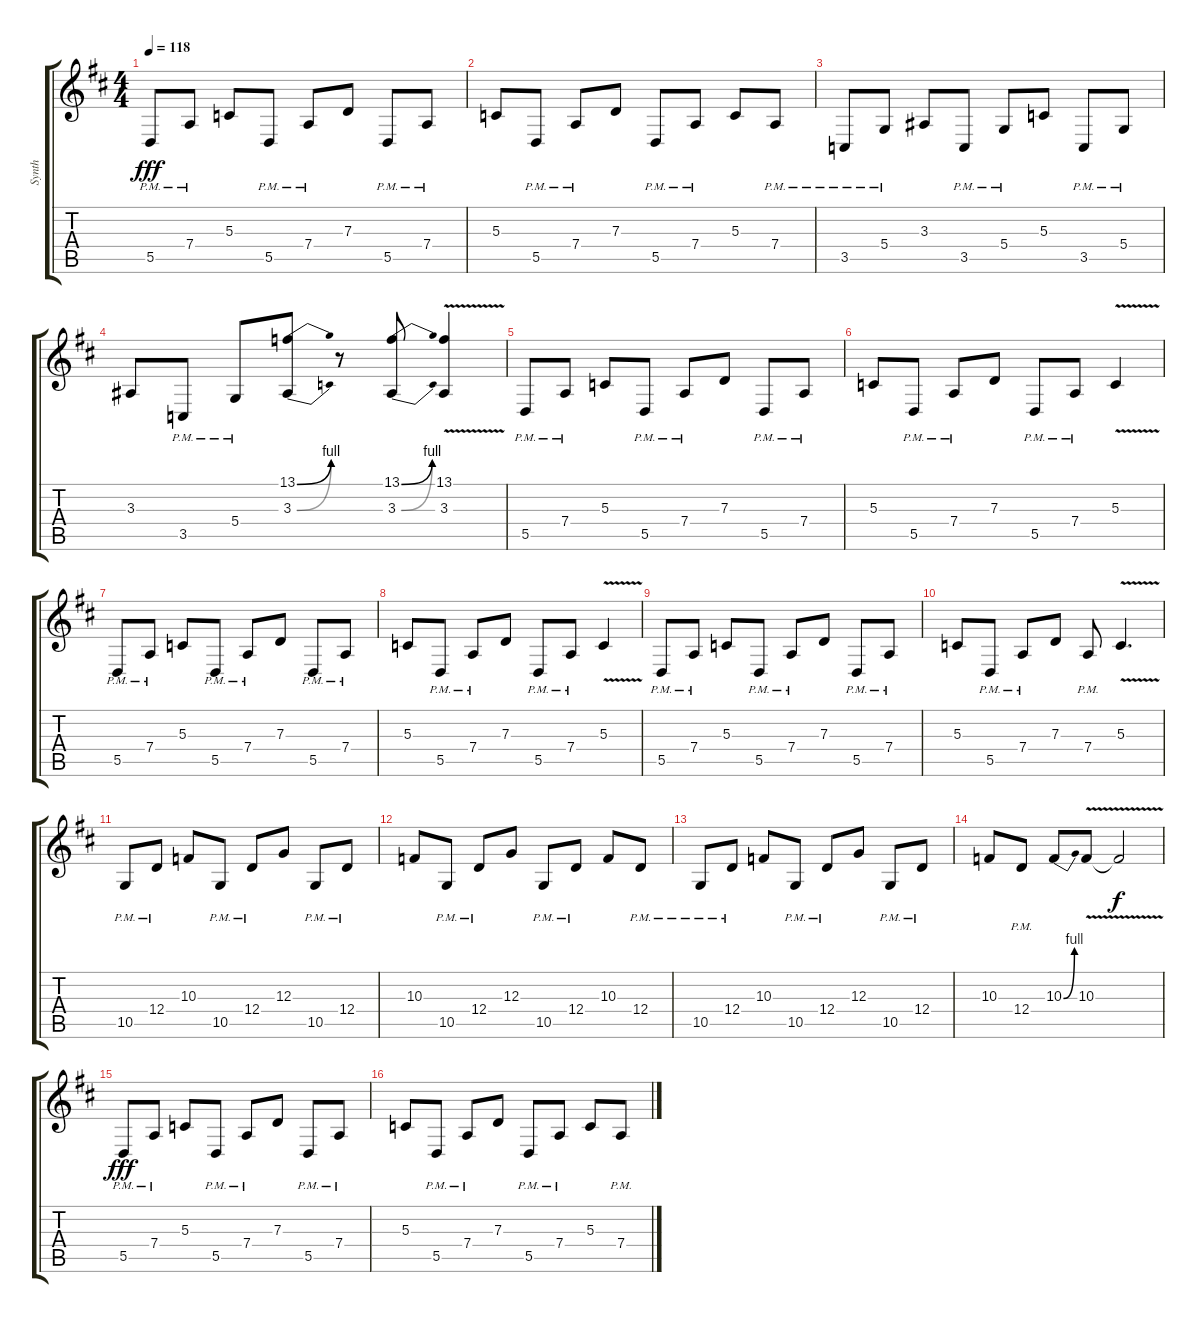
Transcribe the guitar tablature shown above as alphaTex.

\track ("Synth" "Synth") {instrument lead1square}
\staff {score tabs}
\tuning (E4 B3 G3 D3 A2 E2) {hide}
\ts (4 4)
\tempo 118
\clef g2
\ks d
5.5{pm}.8{dy fff instrument lead1square} 7.4{pm}.8 5.3.8{instrument lead2sawtooth} 5.5{pm}.8{instrument lead1square} 7.4{pm}.8 7.3.8{instrument lead2sawtooth} 5.5{pm}.8{instrument lead1square} 7.4{pm}.8 |
5.3.8{instrument lead2sawtooth} 5.5{pm}.8{instrument lead1square} 7.4{pm}.8 7.3.8{instrument lead2sawtooth} 5.5{pm}.8{instrument lead1square} 7.4{pm}.8 5.3.8{instrument lead2sawtooth} 7.4{pm}.8{instrument lead1square} |
3.5{pm}.8 5.4{pm}.8 3.3.8{instrument lead2sawtooth} 3.5{pm}.8{instrument lead1square} 5.4{pm}.8 5.3.8{instrument lead2sawtooth} 3.5{pm}.8{instrument lead1square} 5.4{pm}.8 |
3.3.8{instrument lead2sawtooth} 3.5{pm}.8{instrument lead1square} 5.4{pm}.8 (13.1{be (bend 0 0 60 4)} 3.3{be (bend 0 0 60 4)}).8{instrument lead2sawtooth} r.8 (13.1{be (bend 0 0 60 4)} 3.3{be (bend 0 0 60 4)}).8 (13.1 3.3{v}).4 |
5.5{pm}.8{instrument lead1square} 7.4{pm}.8 5.3.8{instrument lead2sawtooth} 5.5{pm}.8{instrument lead1square} 7.4{pm}.8 7.3.8{instrument lead2sawtooth} 5.5{pm}.8{instrument lead1square} 7.4{pm}.8 |
5.3.8{instrument lead2sawtooth} 5.5{pm}.8{instrument lead1square} 7.4{pm}.8 7.3.8{instrument lead2sawtooth} 5.5{pm}.8{instrument lead1square} 7.4{pm}.8 5.3{v}.4{instrument lead2sawtooth} |
5.5{pm}.8{instrument lead1square} 7.4{pm}.8 5.3.8{instrument lead2sawtooth} 5.5{pm}.8{instrument lead1square} 7.4{pm}.8 7.3.8{instrument lead2sawtooth} 5.5{pm}.8{instrument lead1square} 7.4{pm}.8 |
5.3.8{instrument lead2sawtooth} 5.5{pm}.8{instrument lead1square} 7.4{pm}.8 7.3.8{instrument lead2sawtooth} 5.5{pm}.8{instrument lead1square} 7.4{pm}.8 5.3{v}.4{instrument lead2sawtooth} |
5.5{pm}.8{instrument lead1square} 7.4{pm}.8 5.3.8{instrument lead2sawtooth} 5.5{pm}.8{instrument lead1square} 7.4{pm}.8 7.3.8{instrument lead2sawtooth} 5.5{pm}.8{instrument lead1square} 7.4{pm}.8 |
5.3.8{instrument lead2sawtooth} 5.5{pm}.8{instrument lead1square} 7.4{pm}.8 7.3.8{instrument lead2sawtooth} 7.4{pm}.8{instrument lead1square} 5.3{v}.4{d instrument lead2sawtooth} |
10.5{pm}.8{instrument lead1square} 12.4{pm}.8 10.3.8{instrument lead2sawtooth} 10.5{pm}.8{instrument lead1square} 12.4{pm}.8 12.3.8{instrument lead2sawtooth} 10.5{pm}.8{instrument lead1square} 12.4{pm}.8 |
10.3.8{instrument lead2sawtooth} 10.5{pm}.8{instrument lead1square} 12.4{pm}.8 12.3.8{instrument lead2sawtooth} 10.5{pm}.8{instrument lead1square} 12.4{pm}.8 10.3.8{instrument lead2sawtooth} 12.4{pm}.8{instrument lead1square} |
10.5{pm}.8 12.4{pm}.8 10.3.8{instrument lead2sawtooth} 10.5{pm}.8{instrument lead1square} 12.4{pm}.8 12.3.8{instrument lead2sawtooth} 10.5{pm}.8{instrument lead1square} 12.4{pm}.8 |
10.3.8{instrument lead2sawtooth} 12.4{pm}.8{instrument lead1square} 10.3{be (bend 0 0 60 4)}.8{instrument lead2sawtooth} 10.3{v}.8 10.3{t}.2{dy f} |
5.5{pm}.8{dy fff instrument lead1square} 7.4{pm}.8 5.3.8{instrument lead2sawtooth} 5.5{pm}.8{instrument lead1square} 7.4{pm}.8 7.3.8{instrument lead2sawtooth} 5.5{pm}.8{instrument lead1square} 7.4{pm}.8 |
5.3.8{instrument lead2sawtooth} 5.5{pm}.8{instrument lead1square} 7.4{pm}.8 7.3.8{instrument lead2sawtooth} 5.5{pm}.8{instrument lead1square} 7.4{pm}.8 5.3.8{instrument lead2sawtooth} 7.4{pm}.8{instrument lead1square}
